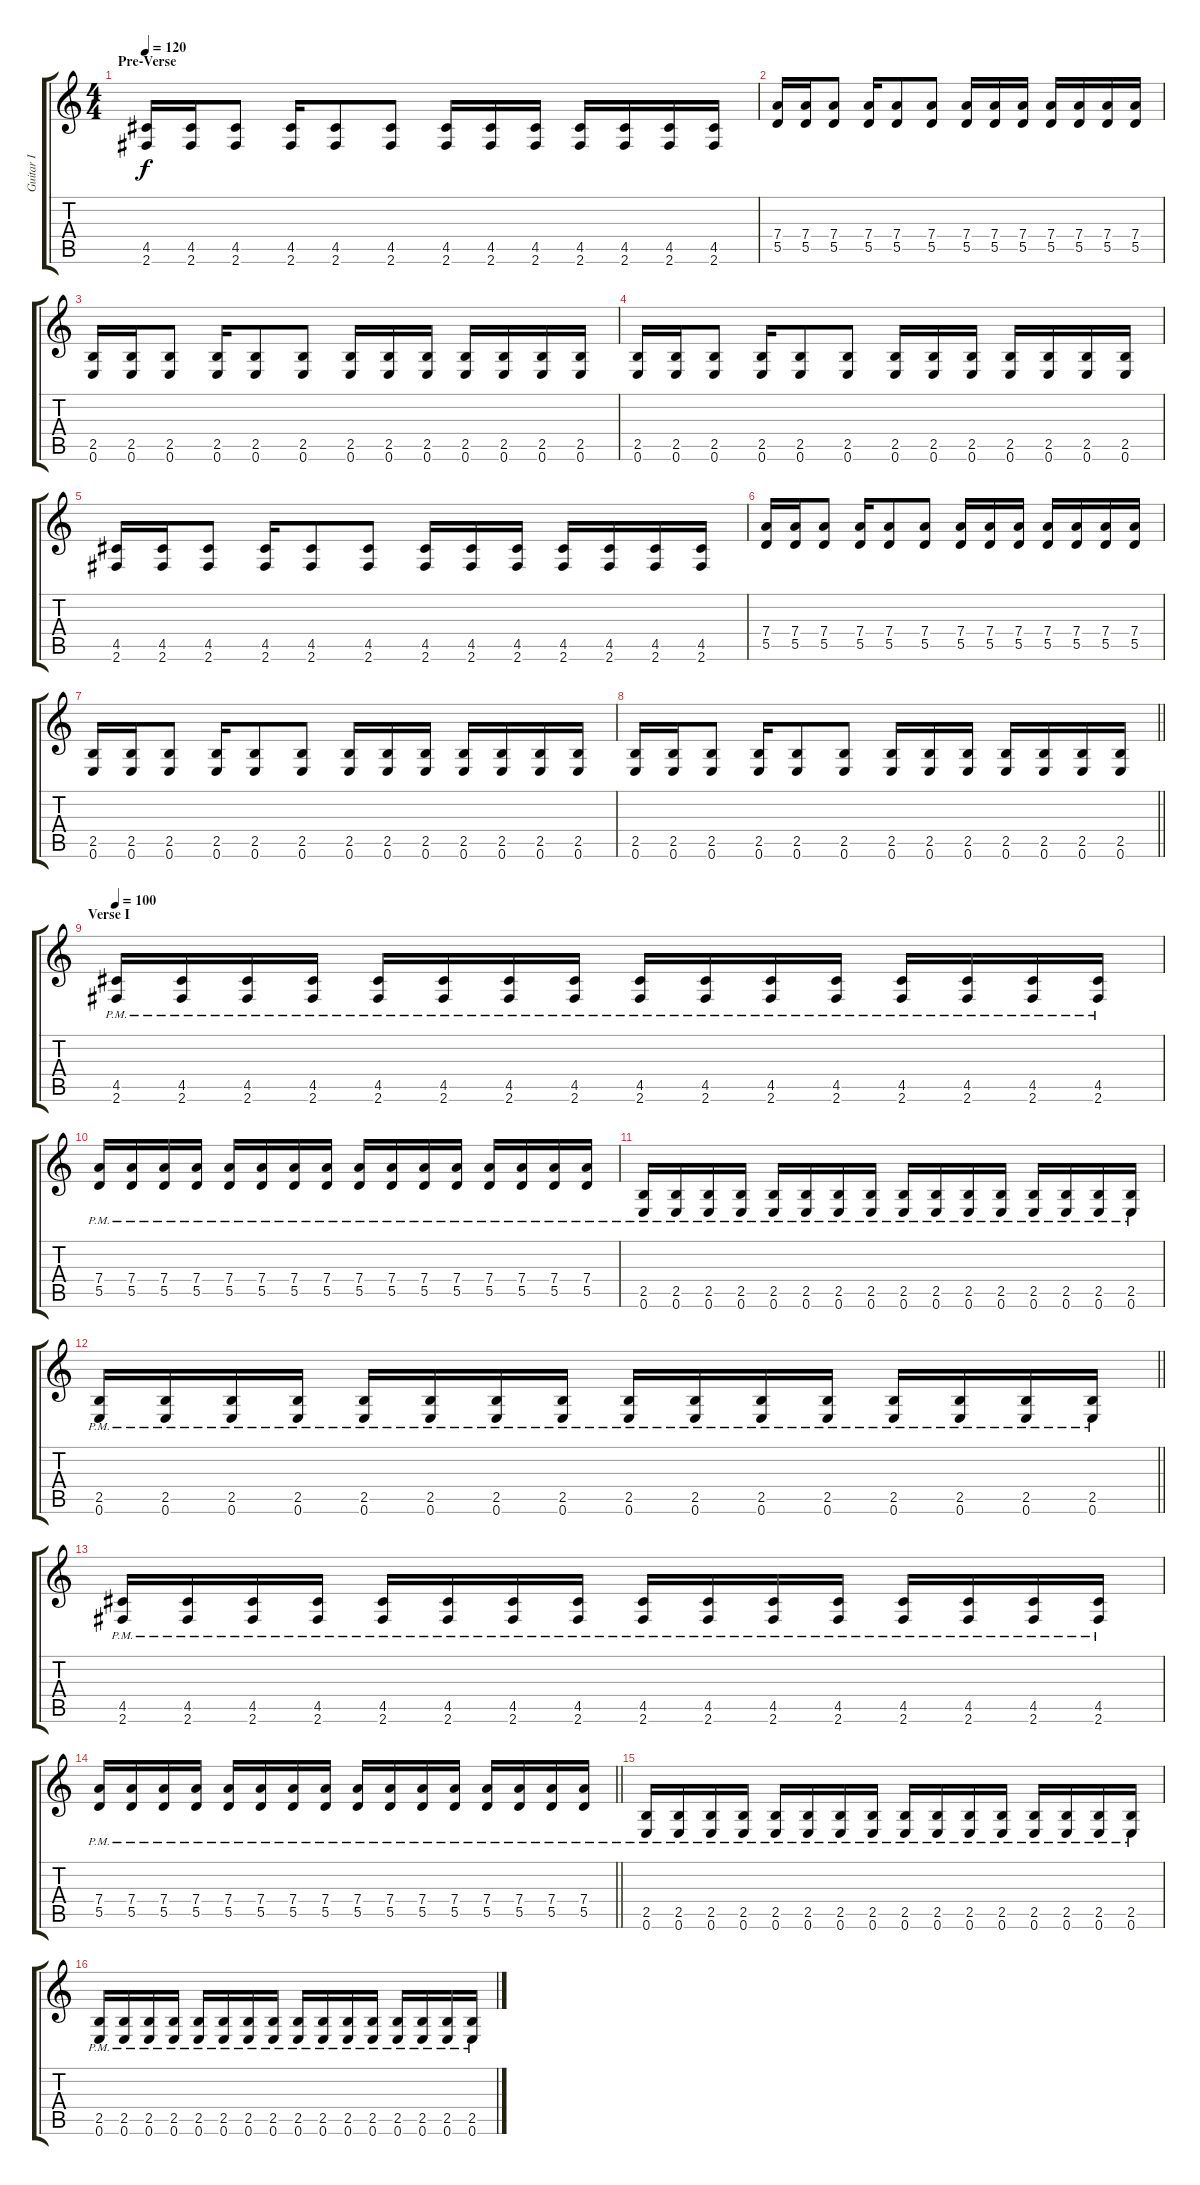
\track ("Guitar I" "Guitar I") {instrument distortionguitar}
\staff {score tabs}
\tuning (E4 B3 G3 D3 A2 E2) {hide}
\ts (4 4)
\section ("" "Pre-Verse")
\tempo 120
\clef g2
\ks c
(4.5 2.6).16{dy f} (4.5 2.6).16 (4.5 2.6).8 (4.5 2.6).16 (4.5 2.6).8 (4.5 2.6).8 (4.5 2.6).16 (4.5 2.6).16 (4.5 2.6).16 (4.5 2.6).16 (4.5 2.6).16 (4.5 2.6).16 (4.5 2.6).16 |
(7.4 5.5).16 (7.4 5.5).16 (7.4 5.5).8 (7.4 5.5).16 (7.4 5.5).8 (7.4 5.5).8 (7.4 5.5).16 (7.4 5.5).16 (7.4 5.5).16 (7.4 5.5).16 (7.4 5.5).16 (7.4 5.5).16 (7.4 5.5).16 |
(2.5 0.6).16 (2.5 0.6).16 (2.5 0.6).8 (2.5 0.6).16 (2.5 0.6).8 (2.5 0.6).8 (2.5 0.6).16 (2.5 0.6).16 (2.5 0.6).16 (2.5 0.6).16 (2.5 0.6).16 (2.5 0.6).16 (2.5 0.6).16 |
(2.5 0.6).16 (2.5 0.6).16 (2.5 0.6).8 (2.5 0.6).16 (2.5 0.6).8 (2.5 0.6).8 (2.5 0.6).16 (2.5 0.6).16 (2.5 0.6).16 (2.5 0.6).16 (2.5 0.6).16 (2.5 0.6).16 (2.5 0.6).16 |
(4.5 2.6).16 (4.5 2.6).16 (4.5 2.6).8 (4.5 2.6).16 (4.5 2.6).8 (4.5 2.6).8 (4.5 2.6).16 (4.5 2.6).16 (4.5 2.6).16 (4.5 2.6).16 (4.5 2.6).16 (4.5 2.6).16 (4.5 2.6).16 |
(7.4 5.5).16 (7.4 5.5).16 (7.4 5.5).8 (7.4 5.5).16 (7.4 5.5).8 (7.4 5.5).8 (7.4 5.5).16 (7.4 5.5).16 (7.4 5.5).16 (7.4 5.5).16 (7.4 5.5).16 (7.4 5.5).16 (7.4 5.5).16 |
(2.5 0.6).16 (2.5 0.6).16 (2.5 0.6).8 (2.5 0.6).16 (2.5 0.6).8 (2.5 0.6).8 (2.5 0.6).16 (2.5 0.6).16 (2.5 0.6).16 (2.5 0.6).16 (2.5 0.6).16 (2.5 0.6).16 (2.5 0.6).16 |
\barLineRight lightlight
(2.5 0.6).16 (2.5 0.6).16 (2.5 0.6).8 (2.5 0.6).16 (2.5 0.6).8 (2.5 0.6).8 (2.5 0.6).16 (2.5 0.6).16 (2.5 0.6).16 (2.5 0.6).16 (2.5 0.6).16 (2.5 0.6).16 (2.5 0.6).16 |
\section ("" "Verse I")
\tempo 100
(4.5{pm} 2.6{pm}).16 (4.5{pm} 2.6{pm}).16 (4.5{pm} 2.6{pm}).16 (4.5{pm} 2.6{pm}).16 (4.5{pm} 2.6{pm}).16 (4.5{pm} 2.6{pm}).16 (4.5{pm} 2.6{pm}).16 (4.5{pm} 2.6{pm}).16 (4.5{pm} 2.6{pm}).16 (4.5{pm} 2.6{pm}).16 (4.5{pm} 2.6{pm}).16 (4.5{pm} 2.6{pm}).16 (4.5{pm} 2.6{pm}).16 (4.5{pm} 2.6{pm}).16 (4.5{pm} 2.6{pm}).16 (4.5{pm} 2.6{pm}).16 |
(7.4{pm} 5.5{pm}).16 (7.4{pm} 5.5{pm}).16 (7.4{pm} 5.5{pm}).16 (7.4{pm} 5.5{pm}).16 (7.4{pm} 5.5{pm}).16 (7.4{pm} 5.5{pm}).16 (7.4{pm} 5.5{pm}).16 (7.4{pm} 5.5{pm}).16 (7.4{pm} 5.5{pm}).16 (7.4{pm} 5.5{pm}).16 (7.4{pm} 5.5{pm}).16 (7.4{pm} 5.5{pm}).16 (7.4{pm} 5.5{pm}).16 (7.4{pm} 5.5{pm}).16 (7.4{pm} 5.5{pm}).16 (7.4{pm} 5.5{pm}).16 |
(2.5{pm} 0.6{pm}).16 (2.5{pm} 0.6{pm}).16 (2.5{pm} 0.6{pm}).16 (2.5{pm} 0.6{pm}).16 (2.5{pm} 0.6{pm}).16 (2.5{pm} 0.6{pm}).16 (2.5{pm} 0.6{pm}).16 (2.5{pm} 0.6{pm}).16 (2.5{pm} 0.6{pm}).16 (2.5{pm} 0.6{pm}).16 (2.5{pm} 0.6{pm}).16 (2.5{pm} 0.6{pm}).16 (2.5{pm} 0.6{pm}).16 (2.5{pm} 0.6{pm}).16 (2.5{pm} 0.6{pm}).16 (2.5{pm} 0.6{pm}).16 |
\barLineRight lightlight
(2.5{pm} 0.6{pm}).16 (2.5{pm} 0.6{pm}).16 (2.5{pm} 0.6{pm}).16 (2.5{pm} 0.6{pm}).16 (2.5{pm} 0.6{pm}).16 (2.5{pm} 0.6{pm}).16 (2.5{pm} 0.6{pm}).16 (2.5{pm} 0.6{pm}).16 (2.5{pm} 0.6{pm}).16 (2.5{pm} 0.6{pm}).16 (2.5{pm} 0.6{pm}).16 (2.5{pm} 0.6{pm}).16 (2.5{pm} 0.6{pm}).16 (2.5{pm} 0.6{pm}).16 (2.5{pm} 0.6{pm}).16 (2.5{pm} 0.6{pm}).16 |
(4.5{pm} 2.6{pm}).16 (4.5{pm} 2.6{pm}).16 (4.5{pm} 2.6{pm}).16 (4.5{pm} 2.6{pm}).16 (4.5{pm} 2.6{pm}).16 (4.5{pm} 2.6{pm}).16 (4.5{pm} 2.6{pm}).16 (4.5{pm} 2.6{pm}).16 (4.5{pm} 2.6{pm}).16 (4.5{pm} 2.6{pm}).16 (4.5{pm} 2.6{pm}).16 (4.5{pm} 2.6{pm}).16 (4.5{pm} 2.6{pm}).16 (4.5{pm} 2.6{pm}).16 (4.5{pm} 2.6{pm}).16 (4.5{pm} 2.6{pm}).16 |
\barLineRight lightlight
(7.4{pm} 5.5{pm}).16 (7.4{pm} 5.5{pm}).16 (7.4{pm} 5.5{pm}).16 (7.4{pm} 5.5{pm}).16 (7.4{pm} 5.5{pm}).16 (7.4{pm} 5.5{pm}).16 (7.4{pm} 5.5{pm}).16 (7.4{pm} 5.5{pm}).16 (7.4{pm} 5.5{pm}).16 (7.4{pm} 5.5{pm}).16 (7.4{pm} 5.5{pm}).16 (7.4{pm} 5.5{pm}).16 (7.4{pm} 5.5{pm}).16 (7.4{pm} 5.5{pm}).16 (7.4{pm} 5.5{pm}).16 (7.4{pm} 5.5{pm}).16 |
(2.5{pm} 0.6{pm}).16 (2.5{pm} 0.6{pm}).16 (2.5{pm} 0.6{pm}).16 (2.5{pm} 0.6{pm}).16 (2.5{pm} 0.6{pm}).16 (2.5{pm} 0.6{pm}).16 (2.5{pm} 0.6{pm}).16 (2.5{pm} 0.6{pm}).16 (2.5{pm} 0.6{pm}).16 (2.5{pm} 0.6{pm}).16 (2.5{pm} 0.6{pm}).16 (2.5{pm} 0.6{pm}).16 (2.5{pm} 0.6{pm}).16 (2.5{pm} 0.6{pm}).16 (2.5{pm} 0.6{pm}).16 (2.5{pm} 0.6{pm}).16 |
(2.5{pm} 0.6{pm}).16 (2.5{pm} 0.6{pm}).16 (2.5{pm} 0.6{pm}).16 (2.5{pm} 0.6{pm}).16 (2.5{pm} 0.6{pm}).16 (2.5{pm} 0.6{pm}).16 (2.5{pm} 0.6{pm}).16 (2.5{pm} 0.6{pm}).16 (2.5{pm} 0.6{pm}).16 (2.5{pm} 0.6{pm}).16 (2.5{pm} 0.6{pm}).16 (2.5{pm} 0.6{pm}).16 (2.5{pm} 0.6{pm}).16 (2.5{pm} 0.6{pm}).16 (2.5{pm} 0.6{pm}).16 (2.5{pm} 0.6{pm}).16
